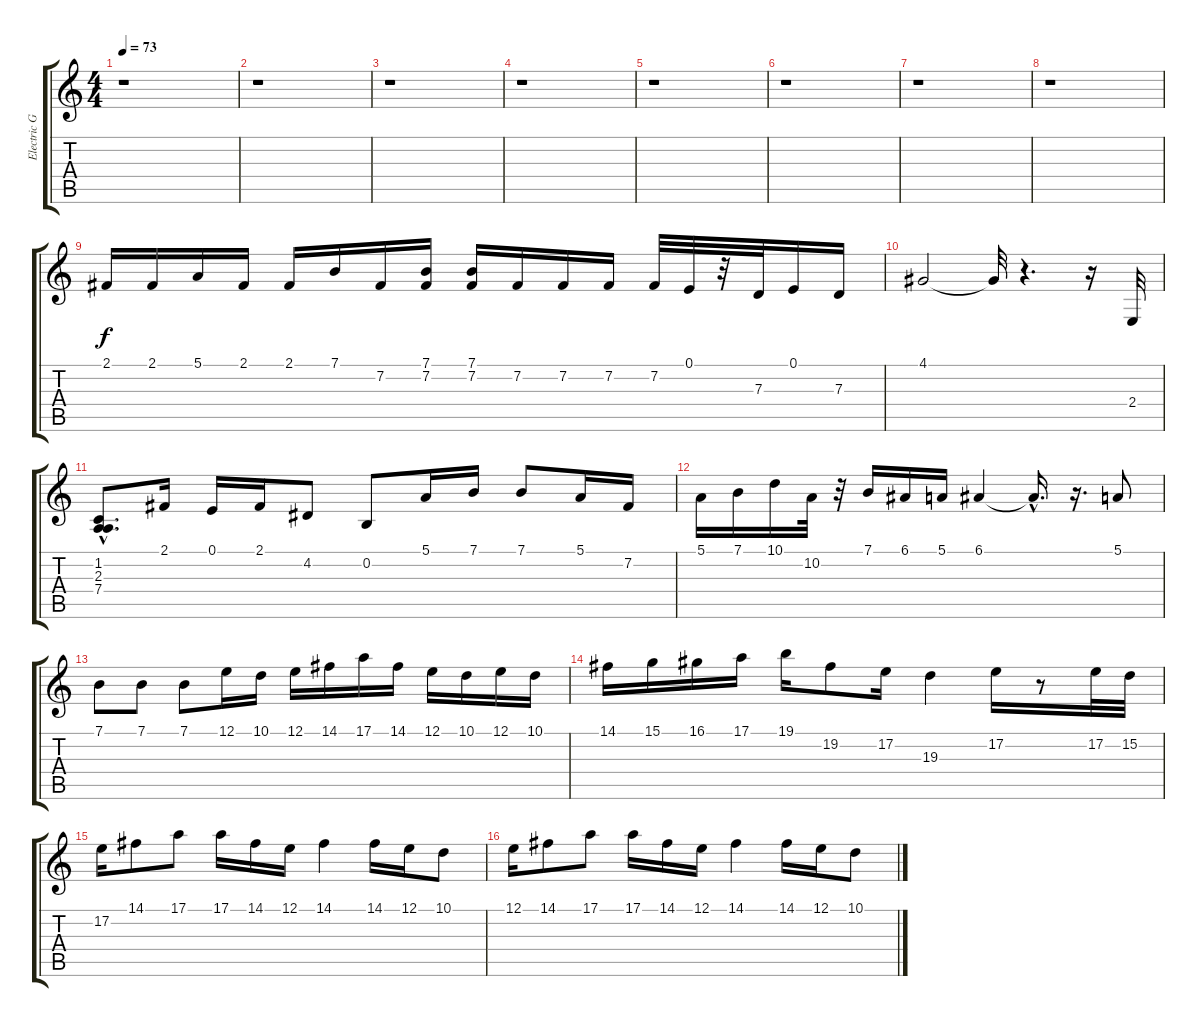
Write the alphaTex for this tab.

\track ("Electric Guitar 1" "Electric G") {instrument acousticgrandpiano}
\staff {score tabs}
\tuning (E4 B3 G3 D3 A2 E2) {hide}
\ts (4 4)
\tempo 73
\clef g2
\ks c
r.1{dy f} |
r.1 |
r.1 |
r.1 |
r.1 |
r.1 |
r.1 |
r.1 |
2.1.16 2.1.16 5.1.16 2.1.16 2.1.16 7.1.16 7.2.16 (7.1 7.2).16 (7.1 7.2).16 7.2.16 7.2.16 7.2.16 7.2.32 0.1.32 r.32 7.3.32 0.1.16 7.3.16 |
4.1.2 4.1{t}.32 r.4{d} r.16 2.4.32 |
(1.2{hac} 2.3 7.4).8{d} 2.1.16 0.1.16 2.1.16 4.2.8 0.2.8 5.1.16 7.1.16 7.1.8 5.1.16 7.2.16 |
5.1.16 7.1.16 10.1.16 10.2.32 r.32 7.1.16 6.1.16 5.1.16 6.1.4 6.1{hac t}.16{d} r.16{d} 5.1.8 |
7.1.8 7.1.8 7.1.8 12.1.16 10.1.16 12.1.16 14.1.16 17.1.16 14.1.16 12.1.16 10.1.16 12.1.16 10.1.16 |
14.1.16 15.1.16 16.1.16 17.1.16 19.1.16 19.2.8 17.2.16 19.3.4 17.2.16 r.8 17.2.32 15.2.32 |
17.2.16 14.1.8 17.1.8 17.1.16 14.1.16 12.1.16 14.1.4 14.1.16 12.1.16 10.1.8 |
12.1.16 14.1.8 17.1.8 17.1.16 14.1.16 12.1.16 14.1.4 14.1.16 12.1.16 10.1.8
